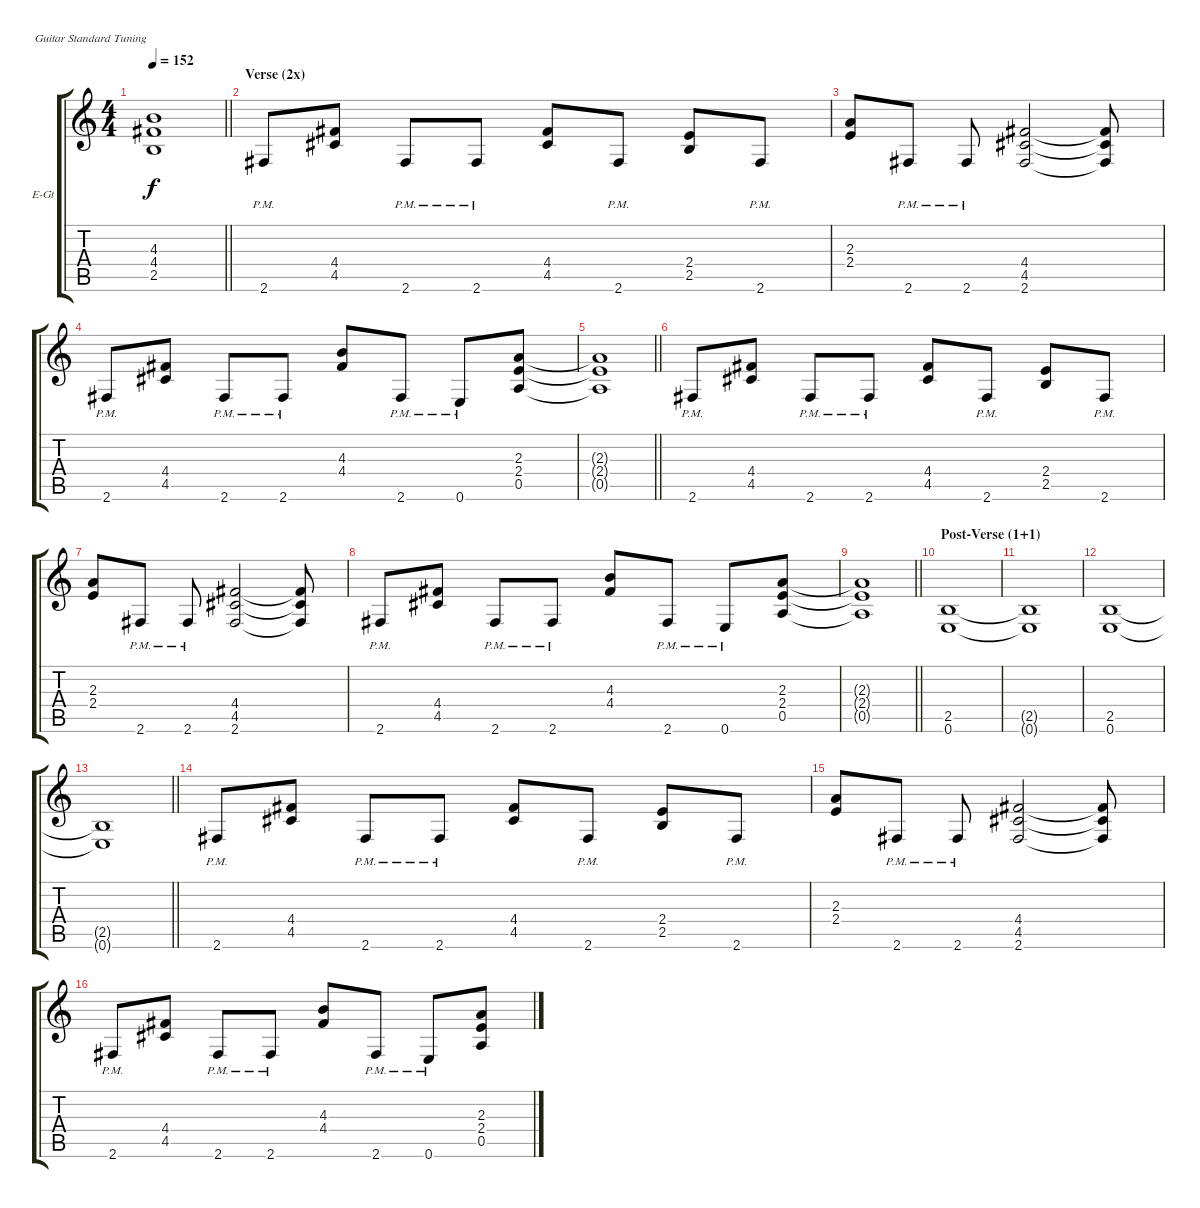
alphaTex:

\bracketExtendMode groupsimilarinstruments
\firstSystemTrackNameOrientation horizontal
\otherSystemsTrackNameOrientation horizontal
\track ("Gtr 1" "E-Gt") {instrument overdrivenguitar}
\staff {score tabs}
\tuning (E4 B3 G3 D3 A2 E2)
\ts (4 4)
\tempo 152
\clef g2
\barLineRight lightlight
\ks c
(4.3{t} 4.4{t} 2.5{t}).1{dy f} |
\section ("" "Verse (2x)")
2.6{pm}.8 (4.4 4.5).8 2.6{pm}.8 2.6{pm}.8 (4.4 4.5).8 2.6{pm}.8 (2.4 2.5).8 2.6{pm}.8 |
(2.3 2.4).8 2.6{pm}.8 2.6{pm}.8 (4.4 4.5 2.6).2 (4.4{t} 4.5{t} 2.6{t}).8 |
2.6{pm}.8 (4.4 4.5).8 2.6{pm}.8 2.6{pm}.8 (4.3 4.4).8 2.6{pm}.8 0.6{pm}.8 (2.3 2.4 0.5).8 |
\barLineRight lightlight
(2.3{t} 2.4{t} 0.5{t}).1 |
2.6{pm}.8 (4.4 4.5).8 2.6{pm}.8 2.6{pm}.8 (4.4 4.5).8 2.6{pm}.8 (2.4 2.5).8 2.6{pm}.8 |
(2.3 2.4).8 2.6{pm}.8 2.6{pm}.8 (4.4 4.5 2.6).2 (4.4{t} 4.5{t} 2.6{t}).8 |
2.6{pm}.8 (4.4 4.5).8 2.6{pm}.8 2.6{pm}.8 (4.3 4.4).8 2.6{pm}.8 0.6{pm}.8 (2.3 2.4 0.5).8 |
\barLineRight lightlight
(2.3{t} 2.4{t} 0.5{t}).1 |
\section ("" "Post-Verse (1+1)")
(2.5 0.6).1 |
(2.5{t} 0.6{t}).1 |
(2.5 0.6).1 |
\barLineRight lightlight
(2.5{t} 0.6{t}).1 |
2.6{pm}.8 (4.4 4.5).8 2.6{pm}.8 2.6{pm}.8 (4.4 4.5).8 2.6{pm}.8 (2.4 2.5).8 2.6{pm}.8 |
(2.3 2.4).8 2.6{pm}.8 2.6{pm}.8 (4.4 4.5 2.6).2 (4.4{t} 4.5{t} 2.6{t}).8 |
2.6{pm}.8 (4.4 4.5).8 2.6{pm}.8 2.6{pm}.8 (4.3 4.4).8 2.6{pm}.8 0.6{pm}.8 (2.3 2.4 0.5).8
